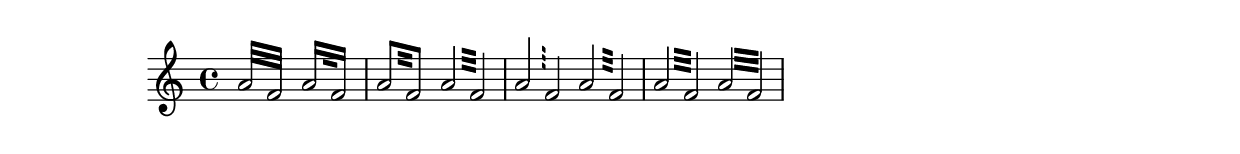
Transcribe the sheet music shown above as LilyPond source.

%% DO NOT EDIT this file manually; it is automatically
%% generated from LSR http://lsr.dsi.unimi.it
%% Make any changes in LSR itself, or in Documentation/snippets/new/ ,
%% and then run scripts/auxiliar/makelsr.py
%%
%% This file is in the public domain.
\version "2.14.2"

\header {
  lsrtags = "repeats, rhythms"

  texidoc = "
If a tremolo's total duration is less than a quarter-note, or exactly a
half-note, or between a half-note and a whole-note, it is normally
typeset with all beams touching the stems.  Certain engraving styles
typeset some of these beams as centered floating beams that do not
touch the stems.  The number of floating beams in this type of tremolo
is controlled with the @code{'gap-count } property of the @code{Beam}
object, and the size of the gaps between beams and stems is set with
the @code{'gap} property.



"
  doctitle = "Engraving tremolos with floating beams"
} % begin verbatim


\relative c'' {
  \repeat tremolo 8 { a32 f }
  \override Beam #'gap-count = #1
  \repeat tremolo 8 { a32 f }
  \override Beam #'gap-count = #2
  \repeat tremolo 8 { a32 f }
  \override Beam #'gap-count = #3
  \repeat tremolo 8 { a32 f }

  \override Beam #'gap-count = #3
  \override Beam #'gap = #1.33
  \repeat tremolo 8 { a32 f }
  \override Beam #'gap = #1
  \repeat tremolo 8 { a32 f }
  \override Beam #'gap = #0.67
  \repeat tremolo 8 { a32 f }
  \override Beam #'gap = #0.33
  \repeat tremolo 8 { a32 f }
}




